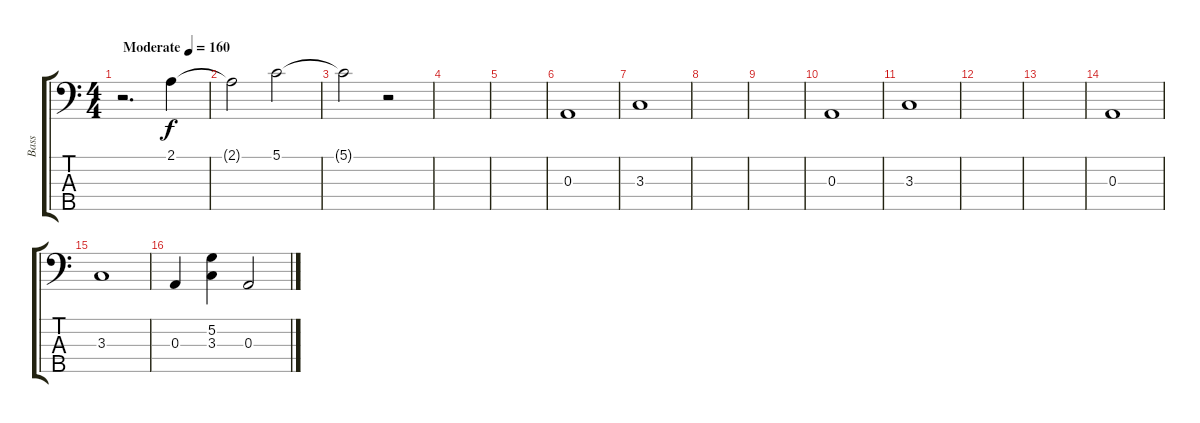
\track ("Bass " "Bass ") {instrument electricbassfinger}
\staff {score tabs}
\tuning (G2 D2 A1 E1 B0) {hide}
\ts (4 4)
\tempo (160 "Moderate")
\clef f4
\ks c
r.2{d dy f instrument electricbassfinger} 2.1.4 |
2.1{t}.2 5.1.2 |
5.1{t}.2 r.2 |
|
|
0.3.1 |
3.3.1 |
|
|
0.3.1 |
3.3.1 |
|
|
0.3.1 |
3.3.1 |
0.3.4 (5.2 3.3).4 0.3.2
